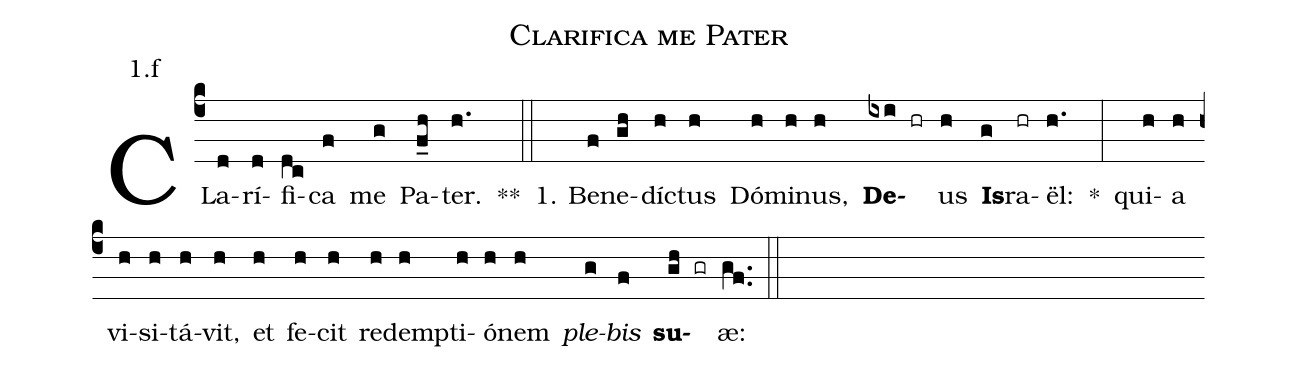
name:Clarifica me Pater;
office-part:Antiphona;
mode:1;
annotation: 1.f;
%%
(c4) CLa(d)rí(d)fi(dc)ca(f) me(g) Pa(f_h)ter.(h.) **(::)
1. Be(f)ne(gh)díc(h)tus(h) Dó(h)mi(h)nus,(h) <b>De</b>(ixi hr)us(h) <b>Is</b>(g)ra(hr)ël:(h.) *(:) qui(h)a(h) vi(h)si(h)tá(h)vit,(h) et(h) fe(h)cit(h) red(h)emp(h)ti(h)ó(h)nem(h) <i>ple</i>(g)<i>bis</i>(f) <b>su</b>(gh gr)æ:(gf..) (::)
